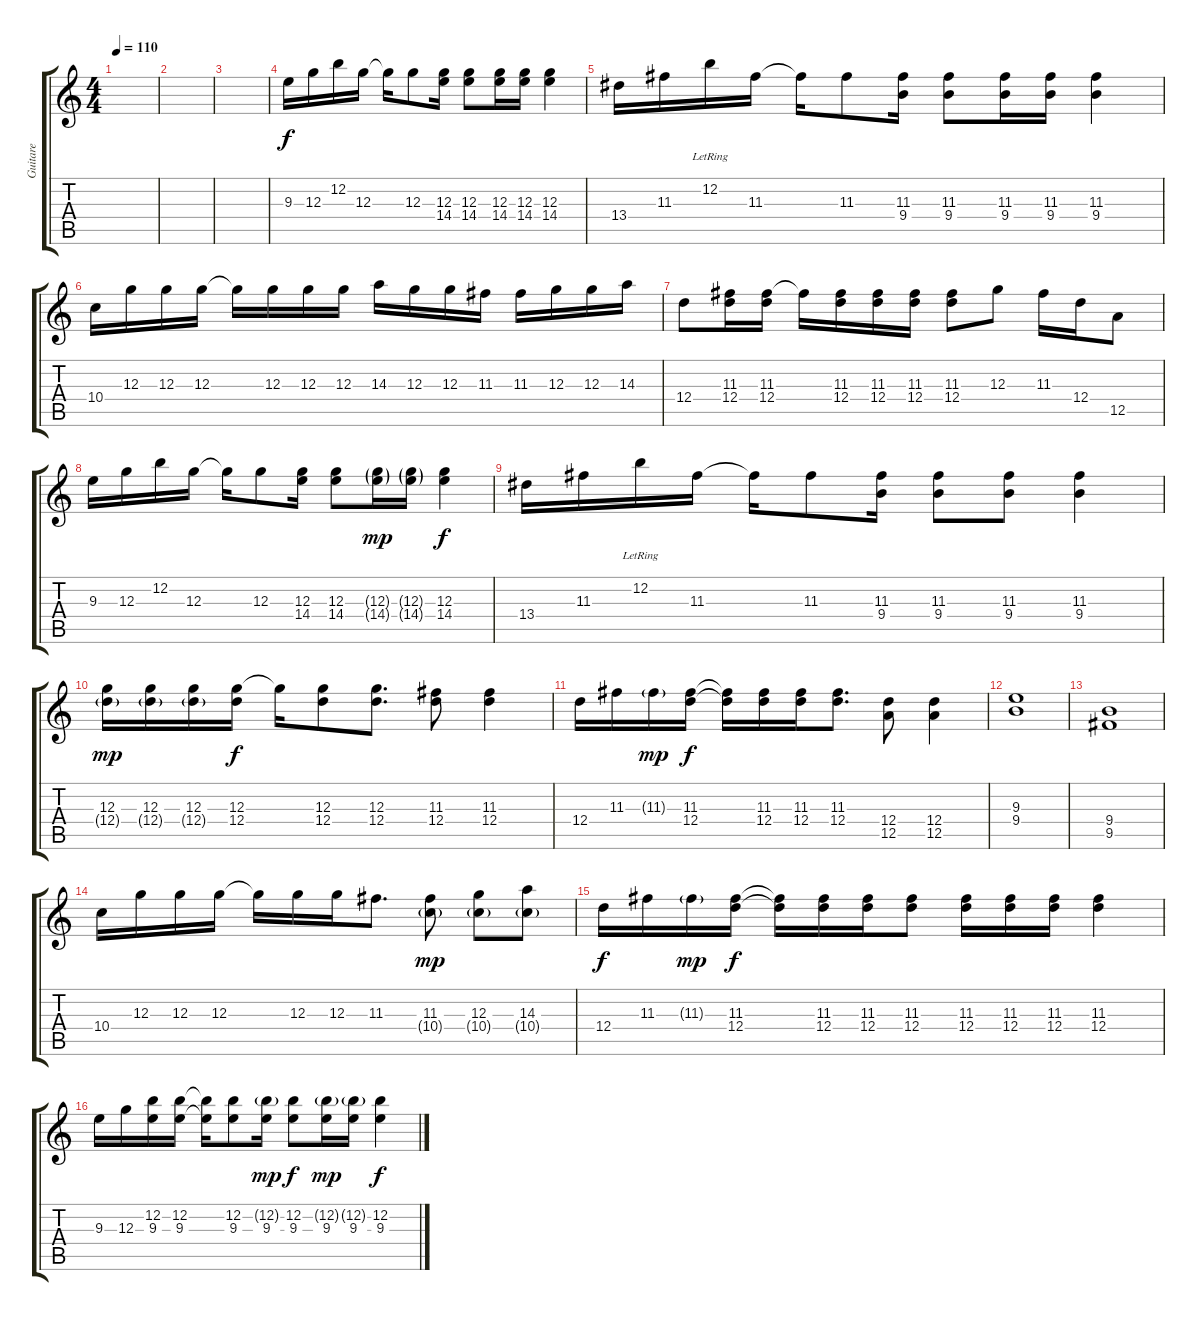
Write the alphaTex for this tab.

\track ("Guitare" "Guitare") {instrument acousticguitarsteel}
\staff {score tabs}
\tuning (E4 B3 G3 D3 A2 E2) {hide}
\ts (4 4)
\tempo 110
\clef g2
\ks c
|
|
|
9.3.16 12.3.16 12.2.16 12.3.16 12.3{t}.16 12.3.8 (12.3 14.4).16 (12.3 14.4).8 (12.3 14.4).16 (12.3 14.4).16 (12.3 14.4).4 |
13.4.16 11.3.16 12.2{lr}.16 11.3.16 11.3{t}.16 11.3.8 (11.3 9.4).16 (11.3 9.4).8 (11.3 9.4).16 (11.3 9.4).16 (11.3 9.4).4 |
10.4.16 12.3.16 12.3.16 12.3.16 12.3{t}.16 12.3.16 12.3.16 12.3.16 14.3.16 12.3.16 12.3.16 11.3.16 11.3.16 12.3.16 12.3.16 14.3.16 |
12.4.8 (11.3 12.4).16 (11.3 12.4).16 11.3{t}.16 (11.3 12.4).16 (11.3 12.4).16 (11.3 12.4).16 (11.3 12.4).8 12.3.8 11.3.16 12.4.16 12.5.8 |
9.3.16 12.3.16 12.2.16 12.3.16 12.3{t}.16 12.3.8 (12.3 14.4).16 (12.3 14.4).8 (12.3{g} 14.4{g}).16{dy mp} (12.3{g} 14.4{g}).16 (12.3 14.4).4{dy f} |
13.4.16 11.3.16 12.2{lr}.16 11.3.16 11.3{t}.16 11.3.8 (11.3 9.4).16 (11.3 9.4).8 (11.3 9.4).8 (11.3 9.4).4 |
(12.3 12.4{g}).16{dy mp} (12.3 12.4{g}).16 (12.3 12.4{g}).16 (12.3 12.4).16{dy f} 12.3{t}.16 (12.3 12.4).8 (12.3 12.4).8{d} (11.3 12.4).8 (11.3 12.4).4 |
12.4.16 11.3.16 11.3{g}.16{dy mp} (11.3 12.4).16{dy f} (11.3{t} 12.4{t}).16 (11.3 12.4).16 (11.3 12.4).16 (11.3 12.4).8{d} (12.4 12.5).8 (12.4 12.5).4 |
(9.3 9.4).1 |
(9.4 9.5).1 |
10.4.16 12.3.16 12.3.16 12.3.16 12.3{t}.16 12.3.16 12.3.16 11.3.8{d} (11.3 10.4{g}).8{dy mp} (12.3 10.4{g}).8 (14.3 10.4{g}).8 |
12.4.16{dy f} 11.3.16 11.3{g}.16{dy mp} (11.3 12.4).16{dy f} (11.3{t} 12.4{t}).16 (11.3 12.4).16 (11.3 12.4).16 (11.3 12.4).8 (11.3 12.4).16 (11.3 12.4).16 (11.3 12.4).16 (11.3 12.4).4 |
9.3.16 12.3.16 (12.2 9.3).16 (12.2 9.3).16 (12.2{t} 9.3{t}).16 (12.2 9.3).8 (12.2{g} 9.3).16{dy mp} (12.2 9.3).8{dy f} (12.2{g} 9.3).16{dy mp} (12.2{g} 9.3).16 (12.2 9.3).4{dy f}
